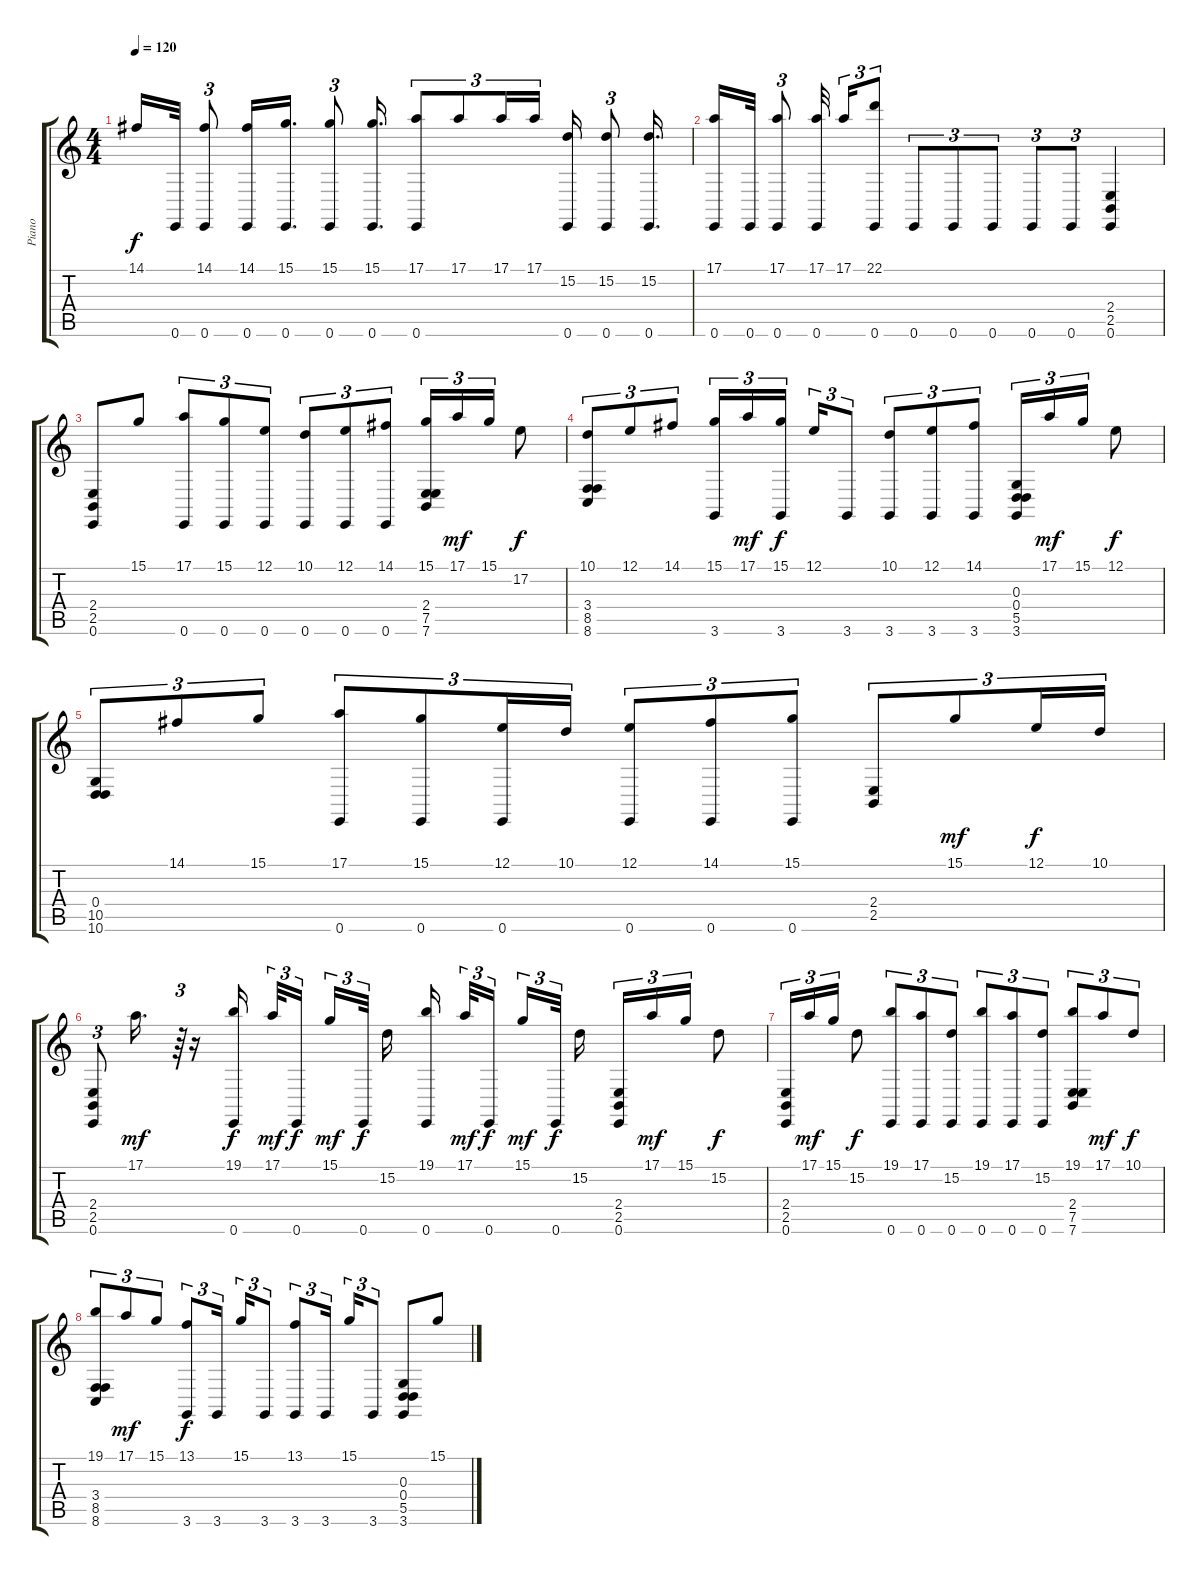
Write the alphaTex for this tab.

\track ("Piano" "Piano") {instrument acousticgrandpiano}
\staff {score tabs}
\tuning (E4 B3 G3 D3 A2 E2) {hide}
\ts (4 4)
\tempo 120
\clef g2
\ks c
14.1.16{dy f} 0.6.32 (14.1 0.6).8{tu (3 2)} (14.1 0.6).16 (15.1 0.6).16{d} (15.1 0.6).8{tu (3 2)} (15.1 0.6).16{d} (17.1 0.6).8{tu (3 2)} 17.1.8{tu (3 2)} 17.1.16{tu (3 2)} 17.1.16{tu (3 2)} (15.2 0.6).16 (15.2 0.6).8{tu (3 2)} (15.2 0.6).16{d} |
(17.1 0.6).16 0.6.32 (17.1 0.6).8{tu (3 2)} (17.1 0.6).32 17.1.16{tu (3 2)} (22.1 0.6).8{tu (3 2)} 0.6.8{tu (3 2)} 0.6.8{tu (3 2)} 0.6.8{tu (3 2)} 0.6.8{tu (3 2)} 0.6.8{tu (3 2)} (2.4 2.5 0.6).4 |
(2.4 2.5 0.6).8 15.1.8 (17.1 0.6).8{tu (3 2)} (15.1 0.6).8{tu (3 2)} (12.1 0.6).8{tu (3 2)} (10.1 0.6).8{tu (3 2)} (12.1 0.6).8{tu (3 2)} (14.1 0.6).8{tu (3 2)} (15.1 2.4 7.5 7.6).16{tu (3 2)} 17.1.16{tu (3 2) dy mf} 15.1.16{tu (3 2)} 17.2.8{dy f} |
(10.1 3.4 8.5 8.6).8{tu (3 2)} 12.1.8{tu (3 2)} 14.1.8{tu (3 2)} (15.1 3.6).16{tu (3 2)} 17.1.16{tu (3 2) dy mf} (15.1 3.6).16{tu (3 2) dy f} 12.1.16{tu (3 2)} 3.6.8{tu (3 2)} (10.1 3.6).8{tu (3 2)} (12.1 3.6).8{tu (3 2)} (14.1 3.6).8{tu (3 2)} (0.3 0.4 5.5 3.6).16{tu (3 2)} 17.1.16{tu (3 2) dy mf} 15.1.16{tu (3 2)} 12.1.8{dy f} |
(0.4 10.5 10.6).8{tu (3 2)} 14.1.8{tu (3 2)} 15.1.8{tu (3 2)} (17.1 0.6).8{tu (3 2)} (15.1 0.6).8{tu (3 2)} (12.1 0.6).16{tu (3 2)} 10.1.16{tu (3 2)} (12.1 0.6).8{tu (3 2)} (14.1 0.6).8{tu (3 2)} (15.1 0.6).8{tu (3 2)} (2.4 2.5).8{tu (3 2)} 15.1.8{tu (3 2) dy mf} 12.1.16{tu (3 2) dy f} 10.1.16{tu (3 2)} |
(2.4 2.5 0.6).8{tu (3 2)} 17.1.16{d dy mf} r.64{tu (3 2)} r.16 (19.1 0.6).16{dy f} 17.1.32{tu (3 2) dy mf} 0.6.16{tu (3 2) dy f} 15.1.16{tu (3 2) dy mf} 0.6.32{tu (3 2) dy f} 15.2.16 (19.1 0.6).16 17.1.32{tu (3 2) dy mf} 0.6.16{tu (3 2) dy f} 15.1.16{tu (3 2) dy mf} 0.6.32{tu (3 2) dy f} 15.2.16 (2.4 2.5 0.6).16{tu (3 2)} 17.1.16{tu (3 2) dy mf} 15.1.16{tu (3 2)} 15.2.8{dy f} |
(2.4 2.5 0.6).16{tu (3 2)} 17.1.16{tu (3 2) dy mf} 15.1.16{tu (3 2)} 15.2.8{dy f} (19.1 0.6).8{tu (3 2)} (17.1 0.6).8{tu (3 2)} (15.2 0.6).8{tu (3 2)} (19.1 0.6).8{tu (3 2)} (17.1 0.6).8{tu (3 2)} (15.2 0.6).8{tu (3 2)} (19.1 2.4 7.5 7.6).8{tu (3 2)} 17.1.8{tu (3 2) dy mf} 10.1.8{tu (3 2) dy f} |
(19.1 3.4 8.5 8.6).8{tu (3 2)} 17.1.8{tu (3 2) dy mf} 15.1.8{tu (3 2)} (13.1 3.6).8{tu (3 2) dy f} 3.6.16{tu (3 2)} 15.1.16{tu (3 2)} 3.6.8{tu (3 2)} (13.1 3.6).8{tu (3 2)} 3.6.16{tu (3 2)} 15.1.16{tu (3 2)} 3.6.8{tu (3 2)} (0.3 0.4 5.5 3.6).8 15.1.8
